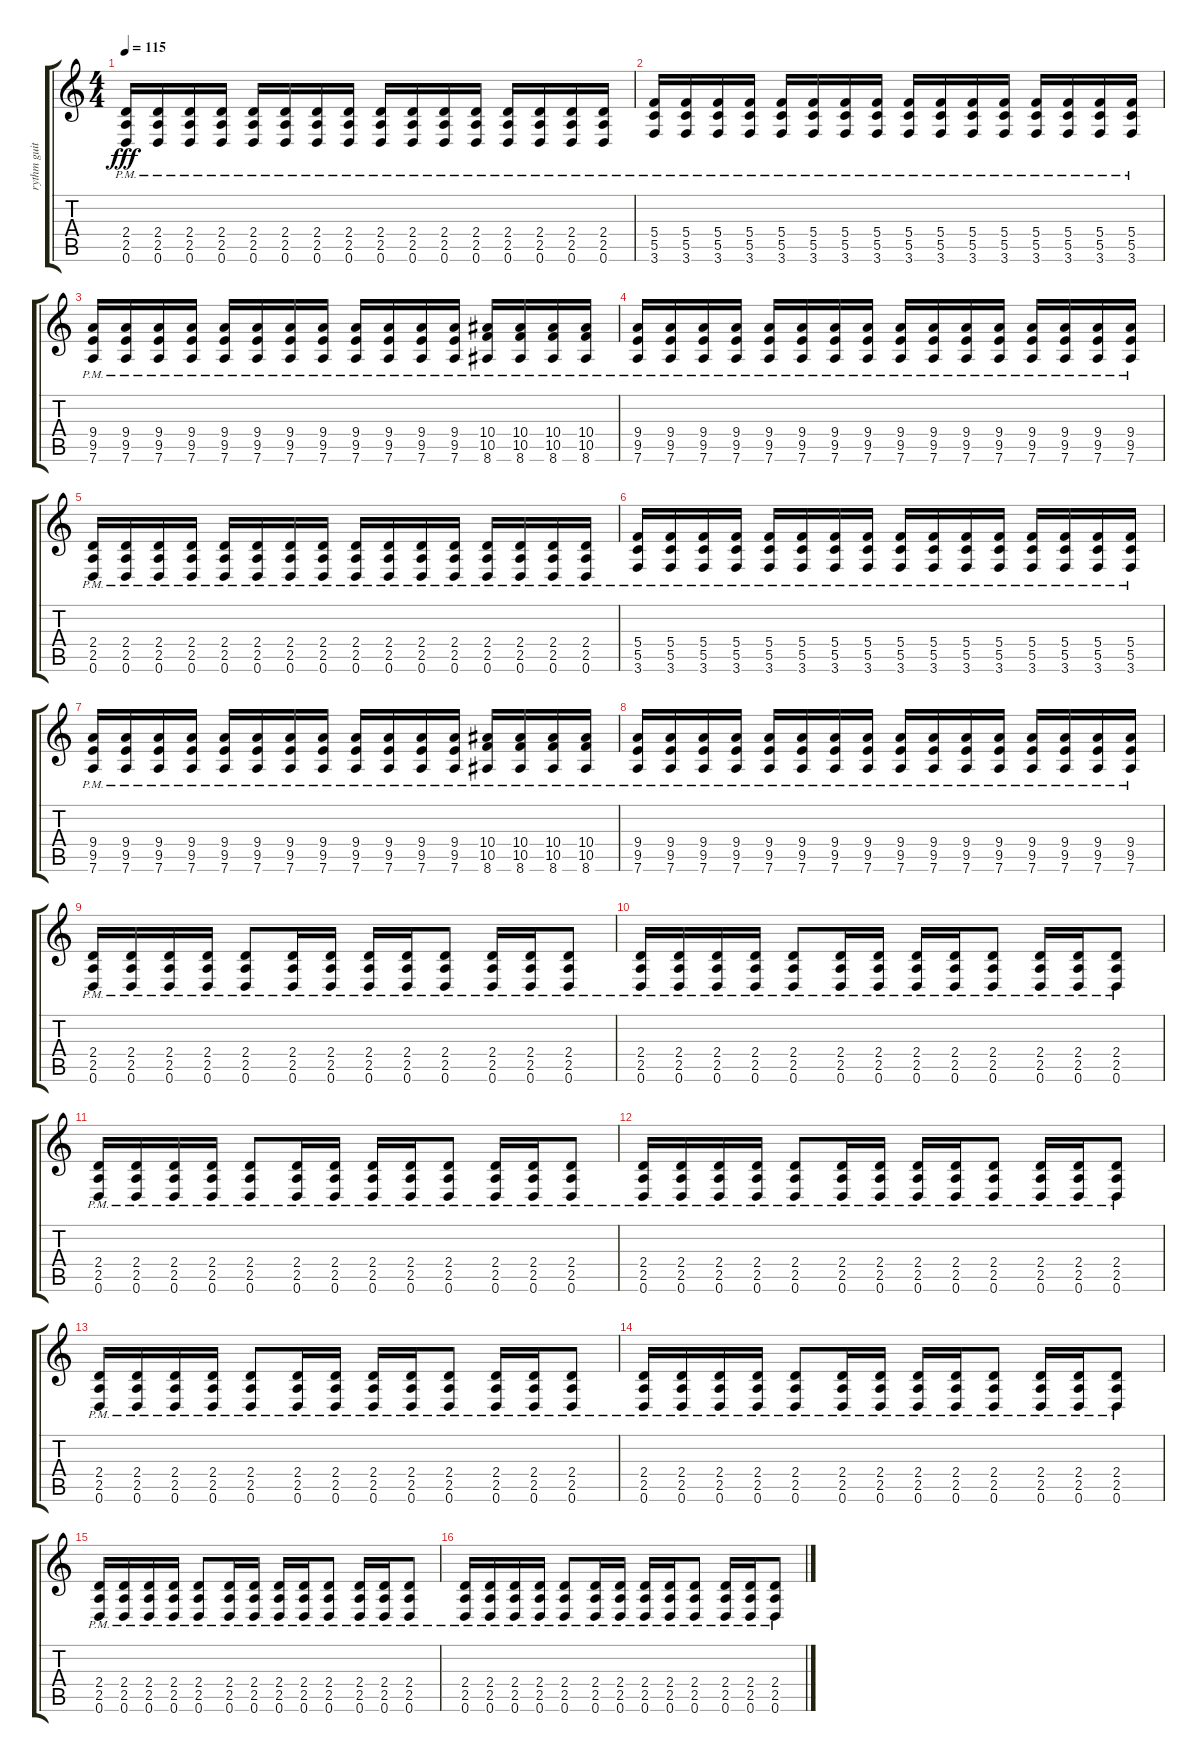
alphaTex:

\track ("rythm guitar" "rythm guit") {instrument distortionguitar}
\staff {score tabs}
\tuning (D4 A3 F3 C3 G2 D2) {hide}
\ts (4 4)
\tempo 115
\clef g2
\ks c
(2.4{pm} 2.5{pm} 0.6{pm}).16{dy fff} (2.4{pm} 2.5{pm} 0.6{pm}).16 (2.4{pm} 2.5{pm} 0.6{pm}).16 (2.4{pm} 2.5{pm} 0.6{pm}).16 (2.4{pm} 2.5{pm} 0.6{pm}).16 (2.4{pm} 2.5{pm} 0.6{pm}).16 (2.4{pm} 2.5{pm} 0.6{pm}).16 (2.4{pm} 2.5{pm} 0.6{pm}).16 (2.4{pm} 2.5{pm} 0.6{pm}).16 (2.4{pm} 2.5{pm} 0.6{pm}).16 (2.4{pm} 2.5{pm} 0.6{pm}).16 (2.4{pm} 2.5{pm} 0.6{pm}).16 (2.4{pm} 2.5{pm} 0.6{pm}).16 (2.4{pm} 2.5{pm} 0.6{pm}).16 (2.4{pm} 2.5{pm} 0.6{pm}).16 (2.4{pm} 2.5{pm} 0.6{pm}).16 |
(5.4{pm} 5.5{pm} 3.6{pm}).16 (5.4{pm} 5.5{pm} 3.6{pm}).16 (5.4{pm} 5.5{pm} 3.6{pm}).16 (5.4{pm} 5.5{pm} 3.6{pm}).16 (5.4{pm} 5.5{pm} 3.6{pm}).16 (5.4{pm} 5.5{pm} 3.6{pm}).16 (5.4{pm} 5.5{pm} 3.6{pm}).16 (5.4{pm} 5.5{pm} 3.6{pm}).16 (5.4{pm} 5.5{pm} 3.6{pm}).16 (5.4{pm} 5.5{pm} 3.6{pm}).16 (5.4{pm} 5.5{pm} 3.6{pm}).16 (5.4{pm} 5.5{pm} 3.6{pm}).16 (5.4{pm} 5.5{pm} 3.6{pm}).16 (5.4{pm} 5.5{pm} 3.6{pm}).16 (5.4{pm} 5.5{pm} 3.6{pm}).16 (5.4{pm} 5.5{pm} 3.6{pm}).16 |
(9.4{pm} 9.5{pm} 7.6{pm}).16 (9.4{pm} 9.5{pm} 7.6{pm}).16 (9.4{pm} 9.5{pm} 7.6{pm}).16 (9.4{pm} 9.5{pm} 7.6{pm}).16 (9.4{pm} 9.5{pm} 7.6{pm}).16 (9.4{pm} 9.5{pm} 7.6{pm}).16 (9.4{pm} 9.5{pm} 7.6{pm}).16 (9.4{pm} 9.5{pm} 7.6{pm}).16 (9.4{pm} 9.5{pm} 7.6{pm}).16 (9.4{pm} 9.5{pm} 7.6{pm}).16 (9.4{pm} 9.5{pm} 7.6{pm}).16 (9.4{pm} 9.5{pm} 7.6{pm}).16 (10.4{pm} 10.5{pm} 8.6{pm}).16 (10.4{pm} 10.5{pm} 8.6{pm}).16 (10.4{pm} 10.5{pm} 8.6{pm}).16 (10.4{pm} 10.5{pm} 8.6{pm}).16 |
(9.4{pm} 9.5{pm} 7.6{pm}).16 (9.4{pm} 9.5{pm} 7.6{pm}).16 (9.4{pm} 9.5{pm} 7.6{pm}).16 (9.4{pm} 9.5{pm} 7.6{pm}).16 (9.4{pm} 9.5{pm} 7.6{pm}).16 (9.4{pm} 9.5{pm} 7.6{pm}).16 (9.4{pm} 9.5{pm} 7.6{pm}).16 (9.4{pm} 9.5{pm} 7.6{pm}).16 (9.4{pm} 9.5{pm} 7.6{pm}).16 (9.4{pm} 9.5{pm} 7.6{pm}).16 (9.4{pm} 9.5{pm} 7.6{pm}).16 (9.4{pm} 9.5{pm} 7.6{pm}).16 (9.4{pm} 9.5{pm} 7.6{pm}).16 (9.4{pm} 9.5{pm} 7.6{pm}).16 (9.4{pm} 9.5{pm} 7.6{pm}).16 (9.4{pm} 9.5{pm} 7.6{pm}).16 |
(2.4{pm} 2.5{pm} 0.6{pm}).16 (2.4{pm} 2.5{pm} 0.6{pm}).16 (2.4{pm} 2.5{pm} 0.6{pm}).16 (2.4{pm} 2.5{pm} 0.6{pm}).16 (2.4{pm} 2.5{pm} 0.6{pm}).16 (2.4{pm} 2.5{pm} 0.6{pm}).16 (2.4{pm} 2.5{pm} 0.6{pm}).16 (2.4{pm} 2.5{pm} 0.6{pm}).16 (2.4{pm} 2.5{pm} 0.6{pm}).16 (2.4{pm} 2.5{pm} 0.6{pm}).16 (2.4{pm} 2.5{pm} 0.6{pm}).16 (2.4{pm} 2.5{pm} 0.6{pm}).16 (2.4{pm} 2.5{pm} 0.6{pm}).16 (2.4{pm} 2.5{pm} 0.6{pm}).16 (2.4{pm} 2.5{pm} 0.6{pm}).16 (2.4{pm} 2.5{pm} 0.6{pm}).16 |
(5.4{pm} 5.5{pm} 3.6{pm}).16 (5.4{pm} 5.5{pm} 3.6{pm}).16 (5.4{pm} 5.5{pm} 3.6{pm}).16 (5.4{pm} 5.5{pm} 3.6{pm}).16 (5.4{pm} 5.5{pm} 3.6{pm}).16 (5.4{pm} 5.5{pm} 3.6{pm}).16 (5.4{pm} 5.5{pm} 3.6{pm}).16 (5.4{pm} 5.5{pm} 3.6{pm}).16 (5.4{pm} 5.5{pm} 3.6{pm}).16 (5.4{pm} 5.5{pm} 3.6{pm}).16 (5.4{pm} 5.5{pm} 3.6{pm}).16 (5.4{pm} 5.5{pm} 3.6{pm}).16 (5.4{pm} 5.5{pm} 3.6{pm}).16 (5.4{pm} 5.5{pm} 3.6{pm}).16 (5.4{pm} 5.5{pm} 3.6{pm}).16 (5.4{pm} 5.5{pm} 3.6{pm}).16 |
(9.4{pm} 9.5{pm} 7.6{pm}).16 (9.4{pm} 9.5{pm} 7.6{pm}).16 (9.4{pm} 9.5{pm} 7.6{pm}).16 (9.4{pm} 9.5{pm} 7.6{pm}).16 (9.4{pm} 9.5{pm} 7.6{pm}).16 (9.4{pm} 9.5{pm} 7.6{pm}).16 (9.4{pm} 9.5{pm} 7.6{pm}).16 (9.4{pm} 9.5{pm} 7.6{pm}).16 (9.4{pm} 9.5{pm} 7.6{pm}).16 (9.4{pm} 9.5{pm} 7.6{pm}).16 (9.4{pm} 9.5{pm} 7.6{pm}).16 (9.4{pm} 9.5{pm} 7.6{pm}).16 (10.4{pm} 10.5{pm} 8.6{pm}).16 (10.4{pm} 10.5{pm} 8.6{pm}).16 (10.4{pm} 10.5{pm} 8.6{pm}).16 (10.4{pm} 10.5{pm} 8.6{pm}).16 |
(9.4{pm} 9.5{pm} 7.6{pm}).16 (9.4{pm} 9.5{pm} 7.6{pm}).16 (9.4{pm} 9.5{pm} 7.6{pm}).16 (9.4{pm} 9.5{pm} 7.6{pm}).16 (9.4{pm} 9.5{pm} 7.6{pm}).16 (9.4{pm} 9.5{pm} 7.6{pm}).16 (9.4{pm} 9.5{pm} 7.6{pm}).16 (9.4{pm} 9.5{pm} 7.6{pm}).16 (9.4{pm} 9.5{pm} 7.6{pm}).16 (9.4{pm} 9.5{pm} 7.6{pm}).16 (9.4{pm} 9.5{pm} 7.6{pm}).16 (9.4{pm} 9.5{pm} 7.6{pm}).16 (9.4{pm} 9.5{pm} 7.6{pm}).16 (9.4{pm} 9.5{pm} 7.6{pm}).16 (9.4{pm} 9.5{pm} 7.6{pm}).16 (9.4{pm} 9.5{pm} 7.6{pm}).16 |
(2.4{pm} 2.5{pm} 0.6{pm}).16 (2.4{pm} 2.5{pm} 0.6{pm}).16 (2.4{pm} 2.5{pm} 0.6{pm}).16 (2.4{pm} 2.5{pm} 0.6{pm}).16 (2.4{pm} 2.5{pm} 0.6{pm}).8 (2.4{pm} 2.5{pm} 0.6{pm}).16 (2.4{pm} 2.5{pm} 0.6{pm}).16 (2.4{pm} 2.5{pm} 0.6{pm}).16 (2.4{pm} 2.5{pm} 0.6{pm}).16 (2.4{pm} 2.5{pm} 0.6{pm}).8 (2.4{pm} 2.5{pm} 0.6{pm}).16 (2.4{pm} 2.5{pm} 0.6{pm}).16 (2.4{pm} 2.5{pm} 0.6{pm}).8 |
(2.4{pm} 2.5{pm} 0.6{pm}).16 (2.4{pm} 2.5{pm} 0.6{pm}).16 (2.4{pm} 2.5{pm} 0.6{pm}).16 (2.4{pm} 2.5{pm} 0.6{pm}).16 (2.4{pm} 2.5{pm} 0.6{pm}).8 (2.4{pm} 2.5{pm} 0.6{pm}).16 (2.4{pm} 2.5{pm} 0.6{pm}).16 (2.4{pm} 2.5{pm} 0.6{pm}).16 (2.4{pm} 2.5{pm} 0.6{pm}).16 (2.4{pm} 2.5{pm} 0.6{pm}).8 (2.4{pm} 2.5{pm} 0.6{pm}).16 (2.4{pm} 2.5{pm} 0.6{pm}).16 (2.4{pm} 2.5{pm} 0.6{pm}).8 |
(2.4{pm} 2.5{pm} 0.6{pm}).16 (2.4{pm} 2.5{pm} 0.6{pm}).16 (2.4{pm} 2.5{pm} 0.6{pm}).16 (2.4{pm} 2.5{pm} 0.6{pm}).16 (2.4{pm} 2.5{pm} 0.6{pm}).8 (2.4{pm} 2.5{pm} 0.6{pm}).16 (2.4{pm} 2.5{pm} 0.6{pm}).16 (2.4{pm} 2.5{pm} 0.6{pm}).16 (2.4{pm} 2.5{pm} 0.6{pm}).16 (2.4{pm} 2.5{pm} 0.6{pm}).8 (2.4{pm} 2.5{pm} 0.6{pm}).16 (2.4{pm} 2.5{pm} 0.6{pm}).16 (2.4{pm} 2.5{pm} 0.6{pm}).8 |
(2.4{pm} 2.5{pm} 0.6{pm}).16 (2.4{pm} 2.5{pm} 0.6{pm}).16 (2.4{pm} 2.5{pm} 0.6{pm}).16 (2.4{pm} 2.5{pm} 0.6{pm}).16 (2.4{pm} 2.5{pm} 0.6{pm}).8 (2.4{pm} 2.5{pm} 0.6{pm}).16 (2.4{pm} 2.5{pm} 0.6{pm}).16 (2.4{pm} 2.5{pm} 0.6{pm}).16 (2.4{pm} 2.5{pm} 0.6{pm}).16 (2.4{pm} 2.5{pm} 0.6{pm}).8 (2.4{pm} 2.5{pm} 0.6{pm}).16 (2.4{pm} 2.5{pm} 0.6{pm}).16 (2.4{pm} 2.5{pm} 0.6{pm}).8 |
(2.4{pm} 2.5{pm} 0.6{pm}).16 (2.4{pm} 2.5{pm} 0.6{pm}).16 (2.4{pm} 2.5{pm} 0.6{pm}).16 (2.4{pm} 2.5{pm} 0.6{pm}).16 (2.4{pm} 2.5{pm} 0.6{pm}).8 (2.4{pm} 2.5{pm} 0.6{pm}).16 (2.4{pm} 2.5{pm} 0.6{pm}).16 (2.4{pm} 2.5{pm} 0.6{pm}).16 (2.4{pm} 2.5{pm} 0.6{pm}).16 (2.4{pm} 2.5{pm} 0.6{pm}).8 (2.4{pm} 2.5{pm} 0.6{pm}).16 (2.4{pm} 2.5{pm} 0.6{pm}).16 (2.4{pm} 2.5{pm} 0.6{pm}).8 |
(2.4{pm} 2.5{pm} 0.6{pm}).16 (2.4{pm} 2.5{pm} 0.6{pm}).16 (2.4{pm} 2.5{pm} 0.6{pm}).16 (2.4{pm} 2.5{pm} 0.6{pm}).16 (2.4{pm} 2.5{pm} 0.6{pm}).8 (2.4{pm} 2.5{pm} 0.6{pm}).16 (2.4{pm} 2.5{pm} 0.6{pm}).16 (2.4{pm} 2.5{pm} 0.6{pm}).16 (2.4{pm} 2.5{pm} 0.6{pm}).16 (2.4{pm} 2.5{pm} 0.6{pm}).8 (2.4{pm} 2.5{pm} 0.6{pm}).16 (2.4{pm} 2.5{pm} 0.6{pm}).16 (2.4{pm} 2.5{pm} 0.6{pm}).8 |
(2.4{pm} 2.5{pm} 0.6{pm}).16 (2.4{pm} 2.5{pm} 0.6{pm}).16 (2.4{pm} 2.5{pm} 0.6{pm}).16 (2.4{pm} 2.5{pm} 0.6{pm}).16 (2.4{pm} 2.5{pm} 0.6{pm}).8 (2.4{pm} 2.5{pm} 0.6{pm}).16 (2.4{pm} 2.5{pm} 0.6{pm}).16 (2.4{pm} 2.5{pm} 0.6{pm}).16 (2.4{pm} 2.5{pm} 0.6{pm}).16 (2.4{pm} 2.5{pm} 0.6{pm}).8 (2.4{pm} 2.5{pm} 0.6{pm}).16 (2.4{pm} 2.5{pm} 0.6{pm}).16 (2.4{pm} 2.5{pm} 0.6{pm}).8 |
(2.4{pm} 2.5{pm} 0.6{pm}).16 (2.4{pm} 2.5{pm} 0.6{pm}).16 (2.4{pm} 2.5{pm} 0.6{pm}).16 (2.4{pm} 2.5{pm} 0.6{pm}).16 (2.4{pm} 2.5{pm} 0.6{pm}).8 (2.4{pm} 2.5{pm} 0.6{pm}).16 (2.4{pm} 2.5{pm} 0.6{pm}).16 (2.4{pm} 2.5{pm} 0.6{pm}).16 (2.4{pm} 2.5{pm} 0.6{pm}).16 (2.4{pm} 2.5{pm} 0.6{pm}).8 (2.4{pm} 2.5{pm} 0.6{pm}).16 (2.4{pm} 2.5{pm} 0.6{pm}).16 (2.4{pm} 2.5{pm} 0.6{pm}).8
